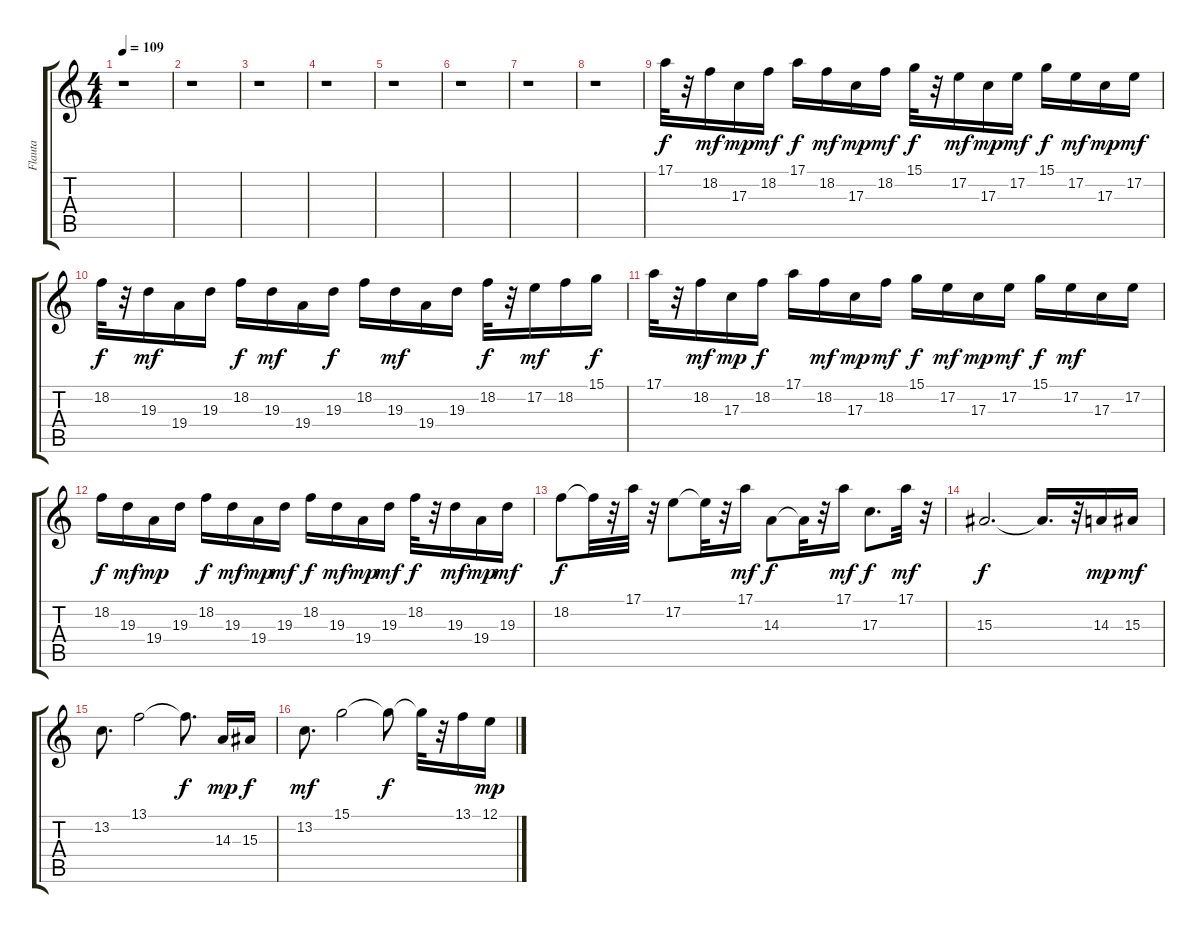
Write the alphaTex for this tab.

\track ("Flauta" "Flauta") {instrument flute}
\staff {score tabs}
\tuning (E4 B3 G3 D3 A2 E2) {hide}
\ts (4 4)
\tempo 109
\clef g2
\ks c
r.1{dy f} |
r.1 |
r.1 |
r.1 |
r.1 |
r.1 |
r.1 |
r.1 |
17.1.32 r.32 18.2.16{dy mf} 17.3.16{dy mp} 18.2.16{dy mf} 17.1.16{dy f} 18.2.16{dy mf} 17.3.16{dy mp} 18.2.16{dy mf} 15.1.32{dy f} r.32 17.2.16{dy mf} 17.3.16{dy mp} 17.2.16{dy mf} 15.1.16{dy f} 17.2.16{dy mf} 17.3.16{dy mp} 17.2.16{dy mf} |
18.2.32{dy f} r.32 19.3.16{dy mf} 19.4.16 19.3.16 18.2.16{dy f} 19.3.16{dy mf} 19.4.16 19.3.16{dy f} 18.2.16 19.3.16{dy mf} 19.4.16 19.3.16 18.2.32{dy f} r.32 17.2.16{dy mf} 18.2.16 15.1.16{dy f} |
17.1.32 r.32 18.2.16{dy mf} 17.3.16{dy mp} 18.2.16{dy f} 17.1.16 18.2.16{dy mf} 17.3.16{dy mp} 18.2.16{dy mf} 15.1.16{dy f} 17.2.16{dy mf} 17.3.16{dy mp} 17.2.16{dy mf} 15.1.16{dy f} 17.2.16{dy mf} 17.3.16 17.2.16 |
18.2.16{dy f} 19.3.16{dy mf} 19.4.16{dy mp} 19.3.16 18.2.16{dy f} 19.3.16{dy mf} 19.4.16{dy mp} 19.3.16{dy mf} 18.2.16{dy f} 19.3.16{dy mf} 19.4.16{dy mp} 19.3.16{dy mf} 18.2.32{dy f} r.32 19.3.16{dy mf} 19.4.16{dy mp} 19.3.16{dy mf} |
18.2.8{dy f} 18.2{t}.32 r.32 17.1.32 r.32 17.2.8 17.2{t}.32 r.32 17.1.16{dy mf} 14.3.8{dy f} 14.3{t}.32 r.32 17.1.16{dy mf} 17.3.8{d dy f} 17.1.32{dy mf} r.32 |
15.3.2{d dy f} 15.3{t}.16{d} r.32 14.3.16{dy mp} 15.3.16{dy mf} |
13.2.8{d} 13.1.2 13.1{t}.8{d dy f} 14.3.16{dy mp} 15.3.16{dy f} |
13.2.8{d dy mf} 15.1.2 15.1{t}.8{dy f} 15.1{t}.32 r.32 13.1.16 12.1.16{dy mp}
